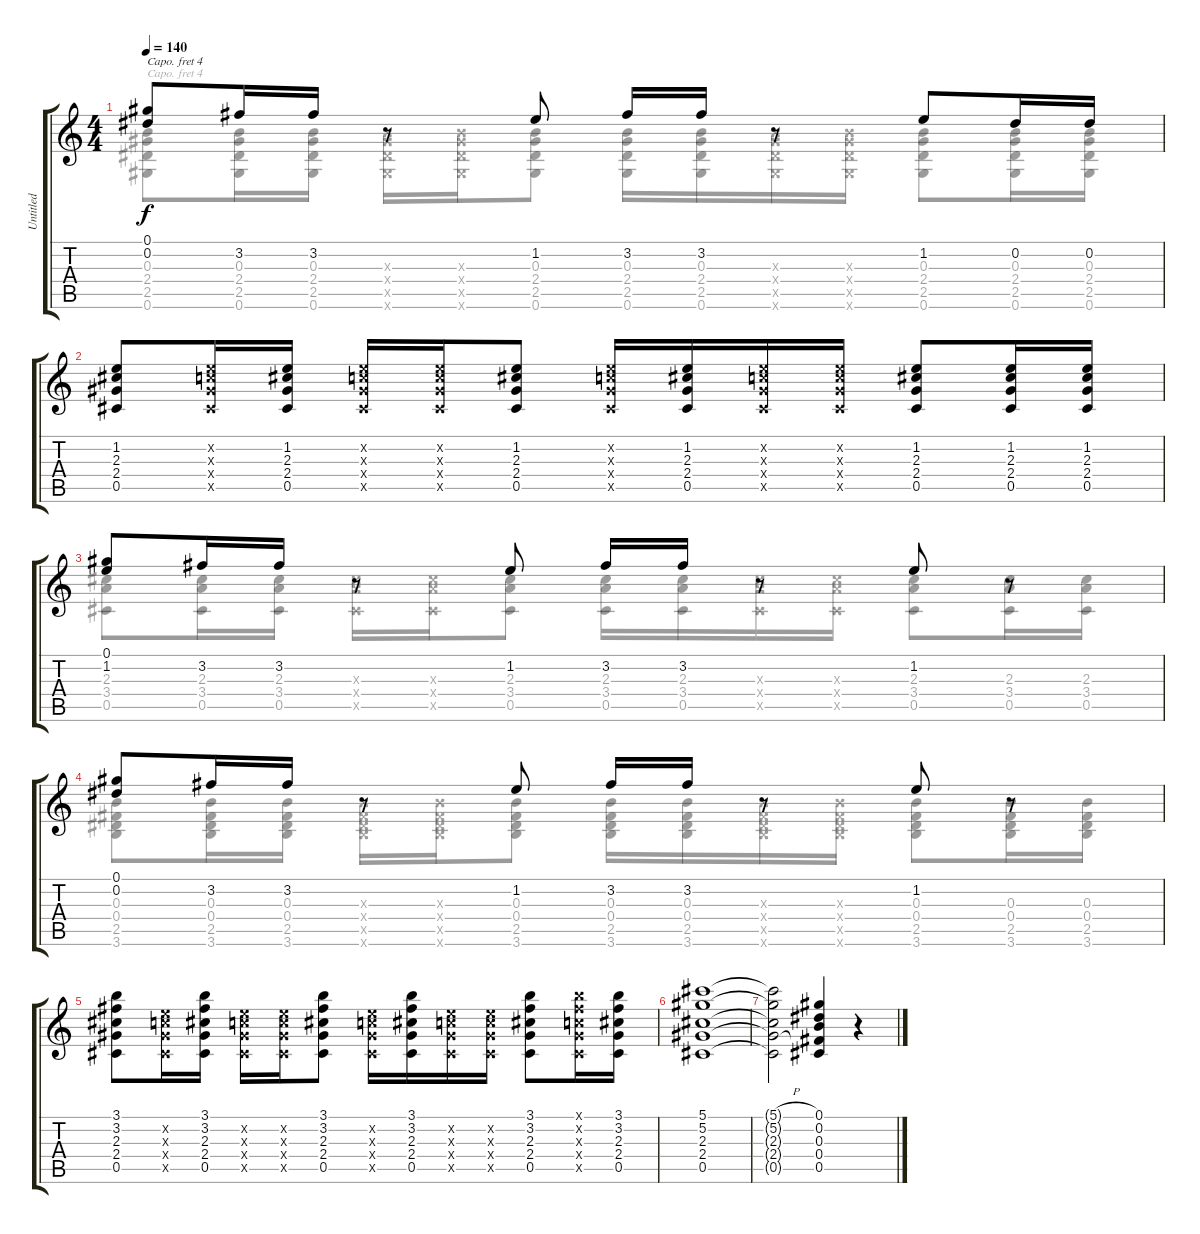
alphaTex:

\track ("Untitled" "Untitled") {instrument electricguitarjazz}
\staff {score tabs}
\capo 4
\tuning (E4 B3 G3 D3 A2 E2) {hide}
\voice
\ts (4 4)
\tempo 140
\clef g2
\ks c
(0.1 0.2).8{dy f} 3.2.16 3.2.16 r.8 1.2.8 3.2.16 3.2.16 r.8 1.2.8 0.2.16 0.2.16 |
(1.2 2.3 2.4 0.5).8 (1.2{x} 1.3{x} 2.4{x} 0.5{x}).16 (1.2 2.3 2.4 0.5).16 (1.2{x} 1.3{x} 2.4{x} 0.5{x}).16 (1.2{x} 1.3{x} 2.4{x} 0.5{x}).16 (1.2 2.3 2.4 0.5).8 (1.2{x} 1.3{x} 2.4{x} 0.5{x}).16 (1.2 2.3 2.4 0.5).16 (1.2{x} 1.3{x} 2.4{x} 0.5{x}).16 (1.2{x} 1.3{x} 2.4{x} 0.5{x}).16 (1.2 2.3 2.4 0.5).8 (1.2 2.3 2.4 0.5).16 (1.2 2.3 2.4 0.5).16 |
(0.1 1.2).8 3.2.16 3.2.16 r.8 1.2.8 3.2.16 3.2.16 r.8 1.2.8 r.8 |
(0.1 0.2).8 3.2.16 3.2.16 r.8 1.2.8 3.2.16 3.2.16 r.8 1.2.8 r.8 |
(3.1 3.2 2.3 2.4 0.5).8 (1.2{x} 1.3{x} 2.4{x} 0.5{x}).16 (3.1 3.2 2.3 2.4 0.5).16 (1.2{x} 1.3{x} 2.4{x} 0.5{x}).16 (1.2{x} 1.3{x} 2.4{x} 0.5{x}).16 (3.1 3.2 2.3 2.4 0.5).8 (1.2{x} 1.3{x} 2.4{x} 0.5{x}).16 (3.1 3.2 2.3 2.4 0.5).16 (1.2{x} 1.3{x} 2.4{x} 0.5{x}).16 (1.2{x} 1.3{x} 2.4{x} 0.5{x}).16 (3.1 3.2 2.3 2.4 0.5).8 (3.1{x} 3.2{x} 1.3{x} 2.4{x} 0.5{x}).16 (3.1 3.2 2.3 2.4 0.5).16 |
(5.1 5.2 2.3 2.4 0.5).1 |
(5.1{h t} 5.2{h t} 2.3{h t} 2.4{h t} 0.5{t}).2 (0.1 0.2 0.3 0.4 0.5).4 r.4
\voice
\clef g2
\ottava regular
\simile none
\ks c
(0.3 2.4 2.5 0.6).8{dy f} (0.3 2.4 2.5 0.6).16 (0.3 2.4 2.5 0.6).16 (0.3{x} 2.4{x} 2.5{x} 0.6{x}).16 (0.3{x} 2.4{x} 2.5{x} 0.6{x}).16 (0.3 2.4 2.5 0.6).8 (0.3 2.4 2.5 0.6).16 (0.3 2.4 2.5 0.6).16 (0.3{x} 2.4{x} 2.5{x} 0.6{x}).16 (0.3{x} 2.4{x} 2.5{x} 0.6{x}).16 (0.3 2.4 2.5 0.6).8 (0.3 2.4 2.5 0.6).16 (0.3 2.4 2.5 0.6).16 |
|
(2.3 3.4 0.5).8 (2.3 3.4 0.5).16 (2.3 3.4 0.5).16 (2.3{x} 3.4{x} 0.5{x}).16 (2.3{x} 3.4{x} 0.5{x}).16 (2.3 3.4 0.5).8 (2.3 3.4 0.5).16 (2.3 3.4 0.5).16 (2.3{x} 3.4{x} 0.5{x}).16 (2.3{x} 3.4{x} 0.5{x}).16 (2.3 3.4 0.5).8 (2.3 3.4 0.5).16 (2.3 3.4 0.5).16 |
(0.3 0.4 2.5 3.6).8 (0.3 0.4 2.5 3.6).16 (0.3 0.4 2.5 3.6).16 (0.3{x} 0.4{x} 2.5{x} 3.6{x}).16 (0.3{x} 0.4{x} 2.5{x} 3.6{x}).16 (0.3 0.4 2.5 3.6).8 (0.3 0.4 2.5 3.6).16 (0.3 0.4 2.5 3.6).16 (0.3{x} 0.4{x} 2.5{x} 3.6{x}).16 (0.3{x} 0.4{x} 2.5{x} 3.6{x}).16 (0.3 0.4 2.5 3.6).8 (0.3 0.4 2.5 3.6).16 (0.3 0.4 2.5 3.6).16 |
|
|
